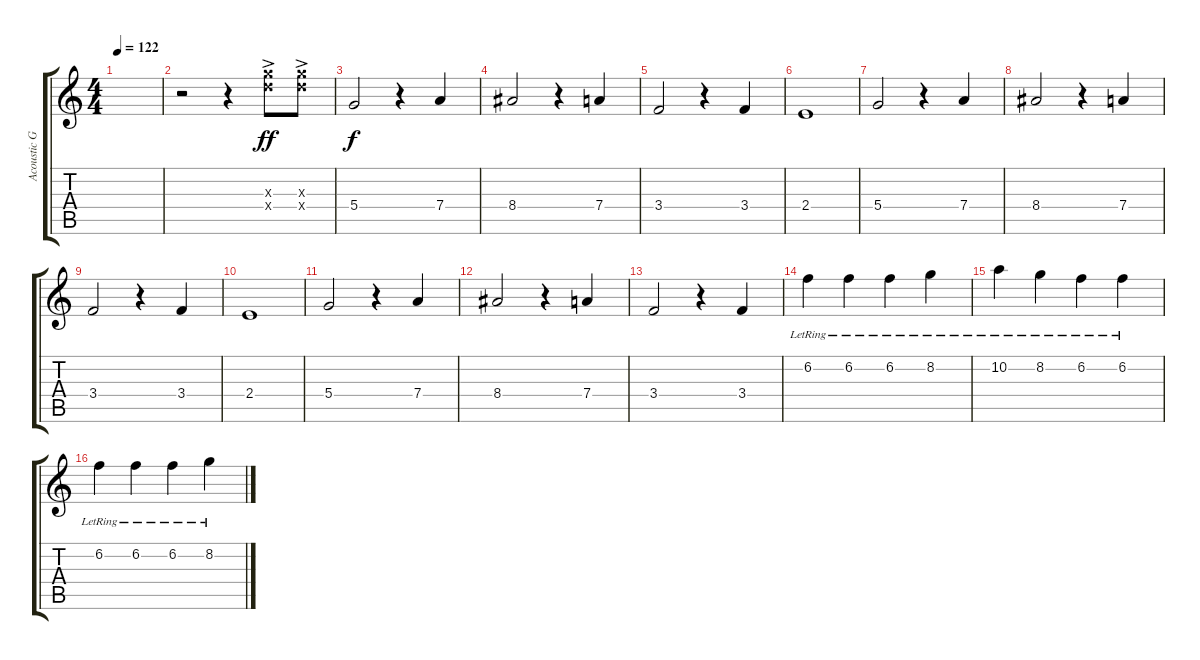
\track ("Acoustic Guitar" "Acoustic G") {instrument acousticguitarsteel}
\staff {score tabs}
\tuning (E4 B3 G3 D3 A2 E2) {hide}
\ts (4 4)
\tempo 122
\clef g2
\ks c
|
r.2 r.4 (12.3{ac x} 12.4{ac x}).8{dy ff volume 16} (12.3{ac x} 12.4{ac x}).8 |
5.4.2{dy f} r.4 7.4.4 |
8.4.2 r.4 7.4.4 |
3.4.2 r.4 3.4.4 |
2.4.1 |
5.4.2 r.4 7.4.4 |
8.4.2 r.4 7.4.4 |
3.4.2 r.4 3.4.4 |
2.4.1 |
5.4.2 r.4 7.4.4 |
8.4.2 r.4 7.4.4 |
3.4.2 r.4 3.4.4 |
6.2{lr}.4 6.2{lr}.4 6.2{lr}.4 8.2{lr}.4 |
10.2{lr}.4 8.2{lr}.4 6.2{lr}.4 6.2{lr}.4 |
6.2{lr}.4 6.2{lr}.4 6.2{lr}.4 8.2{lr}.4
